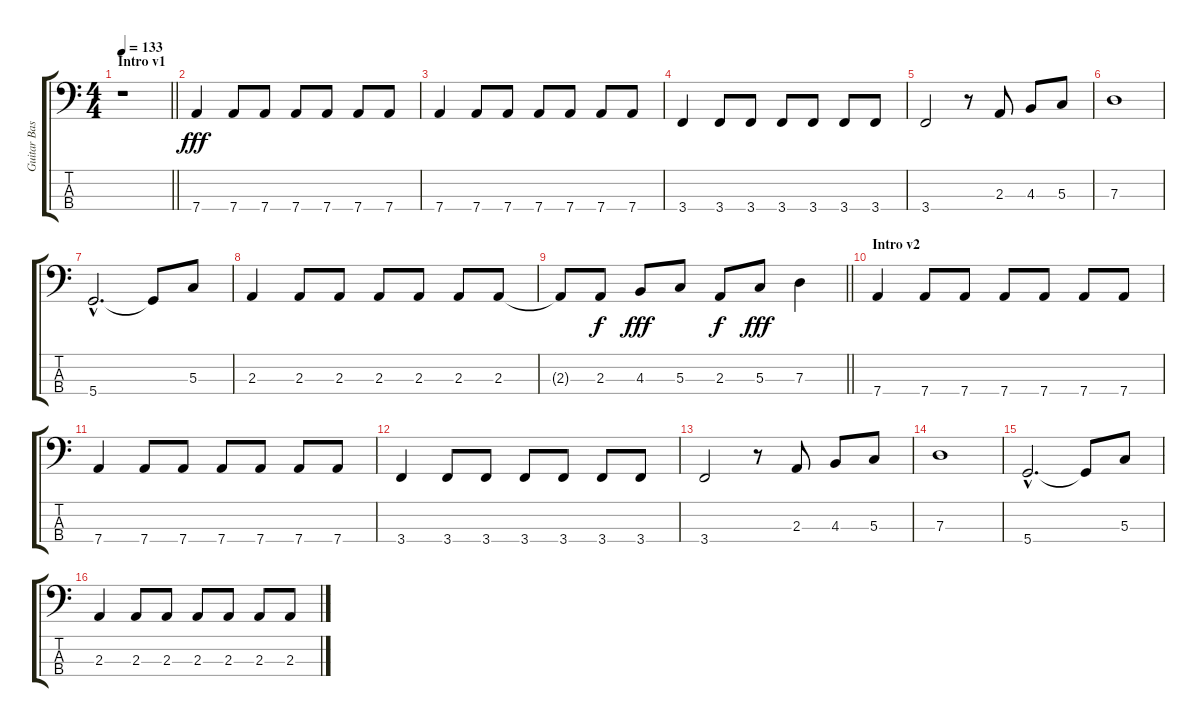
\track ("Guitar Bass" "Guitar Bas") {instrument electricbassfinger}
\staff {score tabs}
\tuning (F2 C2 G1 D1) {hide}
\ts (4 4)
\section ("" "Intro v1")
\tempo 133
\clef f4
\barLineRight lightlight
\ks c
r.1{dy fff instrument electricbassfinger} |
7.4.4 7.4.8 7.4.8 7.4.8 7.4.8 7.4.8 7.4.8 |
7.4.4 7.4.8 7.4.8 7.4.8 7.4.8 7.4.8 7.4.8 |
3.4.4 3.4.8 3.4.8 3.4.8 3.4.8 3.4.8 3.4.8 |
3.4.2 r.8 2.3.8 4.3.8 5.3.8 |
7.3.1 |
5.4{hac}.2{d} 5.4{t}.8 5.3.8 |
2.3.4 2.3.8 2.3.8 2.3.8 2.3.8 2.3.8 2.3.8 |
\barLineRight lightlight
2.3{t}.8 2.3.8{dy f} 4.3.8{dy fff} 5.3.8 2.3.8{dy f} 5.3.8{dy fff} 7.3.4 |
\section ("" "Intro v2")
7.4.4 7.4.8 7.4.8 7.4.8 7.4.8 7.4.8 7.4.8 |
7.4.4 7.4.8 7.4.8 7.4.8 7.4.8 7.4.8 7.4.8 |
3.4.4 3.4.8 3.4.8 3.4.8 3.4.8 3.4.8 3.4.8 |
3.4.2 r.8 2.3.8 4.3.8 5.3.8 |
7.3.1 |
5.4{hac}.2{d} 5.4{t}.8 5.3.8 |
2.3.4 2.3.8 2.3.8 2.3.8 2.3.8 2.3.8 2.3.8
